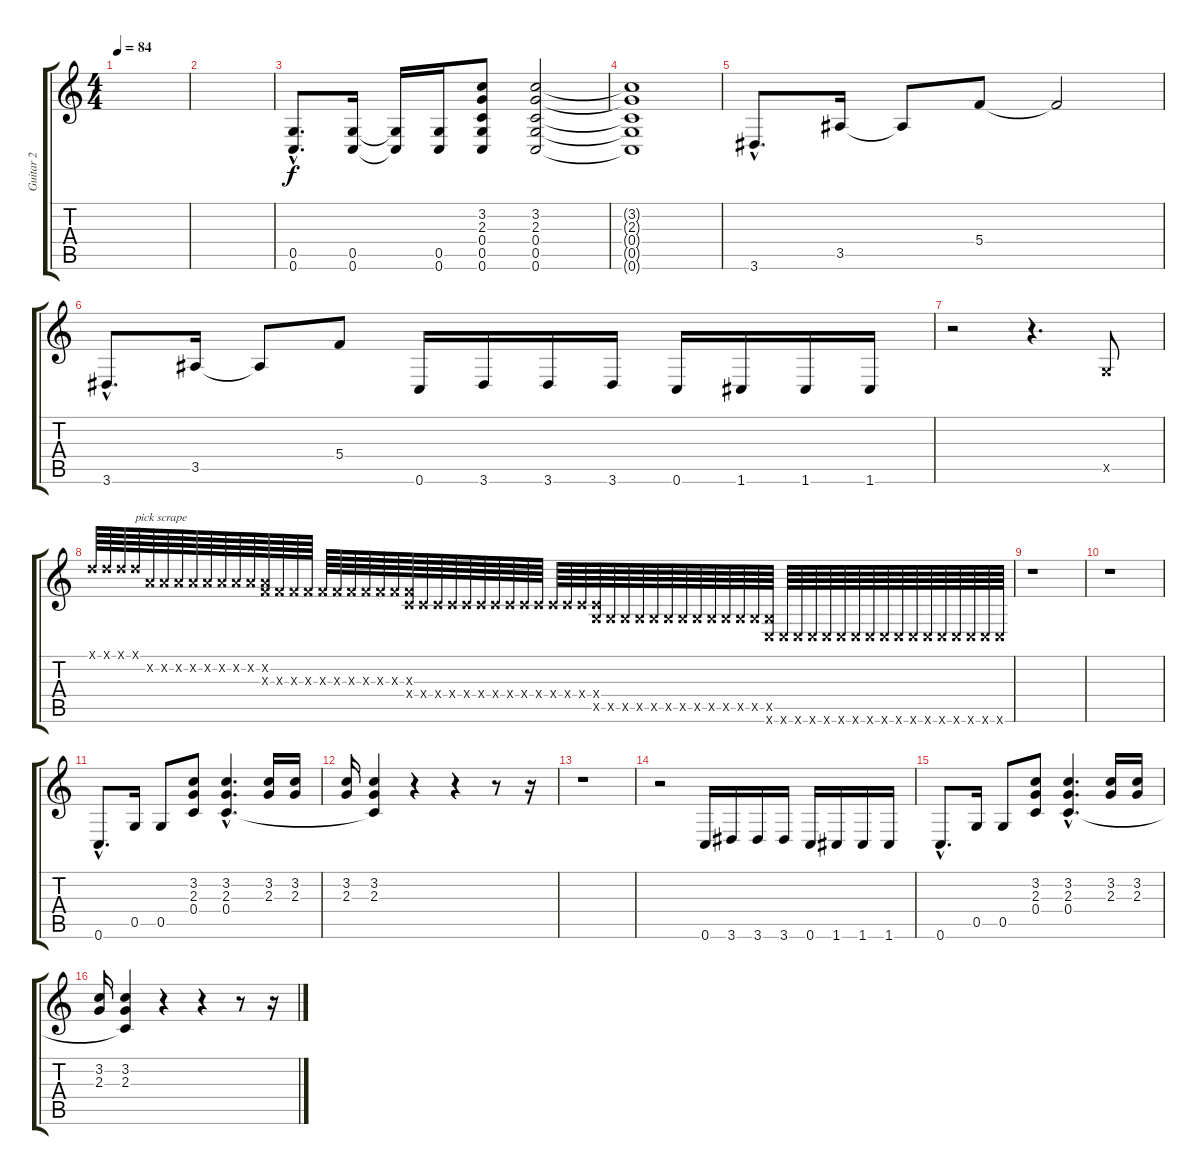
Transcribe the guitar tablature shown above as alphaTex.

\track ("Guitar 2" "Guitar 2") {instrument distortionguitar}
\staff {score tabs}
\tuning (D4 A3 F3 C3 G2 C2) {hide}
\ts (4 4)
\tempo 84
\clef g2
\ks c
|
|
(0.5{hac} 0.6{hac}).8{d} (0.5 0.6).16 (0.5{t} 0.6{t}).16 (0.5 0.6).16 (3.2 2.3 0.4 0.5 0.6).8 (3.2 2.3 0.4 0.5 0.6).2 |
(3.2{t} 2.3{t} 0.4{t} 0.5{t} 0.6{t}).1 |
3.6{hac}.8{d} 3.5.16 3.5{t}.8 5.4.8 5.4{t}.2 |
3.6{hac}.8{d} 3.5.16 3.5{t}.8 5.4.8 0.6.16 3.6.16 3.6.16 3.6.16 0.6.16 1.6.16 1.6.16 1.6.16 |
r.2 r.4{d} 0.5{x}.8 |
0.1{x}.64 0.1{x}.64 0.1{x}.64 0.1{x}.64{txt "pick scrape"} 0.2{x}.64 0.2{x}.64 0.2{x}.64 0.2{x}.64 0.2{x}.64 0.2{x}.64 0.2{x}.64 0.2{x}.64 (0.2{x} 0.3{x}).64 0.3{x}.64 0.3{x}.64 0.3{x}.64 0.3{x}.64 0.3{x}.64 0.3{x}.64 0.3{x}.64 0.3{x}.64 0.3{x}.64 (0.3{x} 0.4{x}).64 0.4{x}.64 0.4{x}.64 0.4{x}.64 0.4{x}.64 0.4{x}.64 0.4{x}.64 0.4{x}.64 0.4{x}.64 0.4{x}.64 0.4{x}.64 0.4{x}.64 0.4{x}.64 (0.4{x} 0.5{x}).64 0.5{x}.64 0.5{x}.64 0.5{x}.64 0.5{x}.64 0.5{x}.64 0.5{x}.64 0.5{x}.64 0.5{x}.64 0.5{x}.64 0.5{x}.64 0.5{x}.64 (0.5{x} 0.6{x}).64 0.6{x}.64 0.6{x}.64 0.6{x}.64 0.6{x}.64 0.6{x}.64 0.6{x}.64 0.6{x}.64 0.6{x}.64 0.6{x}.64 0.6{x}.64 0.6{x}.64 0.6{x}.64 0.6{x}.64 0.6{x}.64 0.6{x}.64 0.6{x}.64 |
r.1 |
r.1 |
0.6{hac}.8{d} 0.5.16 0.5.8 (3.2 2.3 0.4).8 (3.2{hac} 2.3{hac} 0.4{hac}).4{d} (3.2 2.3).16 (3.2 2.3).16 |
(3.2 2.3).16 (3.2 2.3 0.4{t}).4 r.4 r.4 r.8 r.16 |
r.1 |
r.2 0.6.16 3.6.16 3.6.16 3.6.16 0.6.16 1.6.16 1.6.16 1.6.16 |
0.6{hac}.8{d} 0.5.16 0.5.8 (3.2 2.3 0.4).8 (3.2{hac} 2.3{hac} 0.4{hac}).4{d} (3.2 2.3).16 (3.2 2.3).16 |
(3.2 2.3).16 (3.2 2.3 0.4{t}).4 r.4 r.4 r.8 r.16
